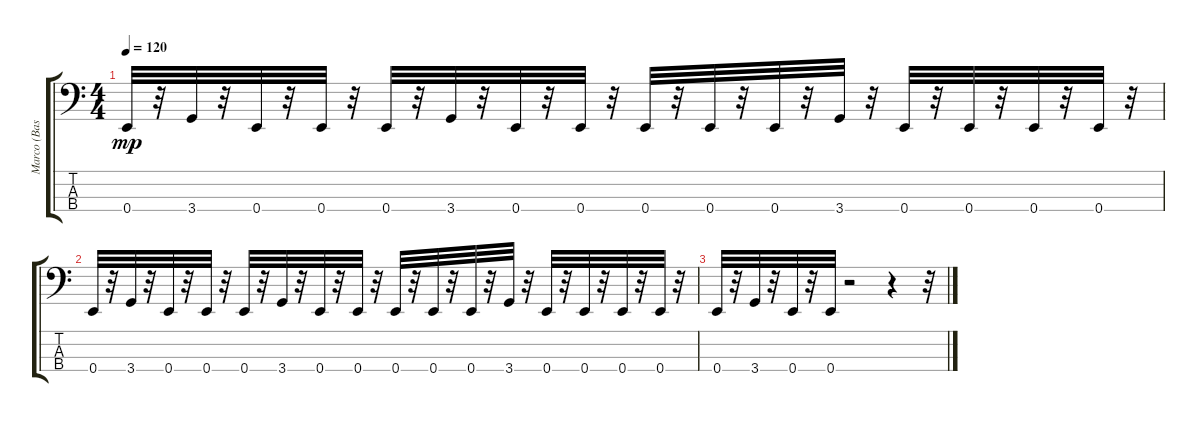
\track ("Marco (Bass)" "Marco (Bas") {instrument electricbasspick}
\staff {score tabs}
\tuning (G2 D2 A1 E1) {hide}
\ts (4 4)
\tempo 120
\clef f4
\ks c
0.4.32{dy mp} r.32 3.4.32 r.32 0.4.32 r.32 0.4.32 r.32 0.4.32 r.32 3.4.32 r.32 0.4.32 r.32 0.4.32 r.32 0.4.32 r.32 0.4.32 r.32 0.4.32 r.32 3.4.32 r.32 0.4.32 r.32 0.4.32 r.32 0.4.32 r.32 0.4.32 r.32 |
0.4.32 r.32 3.4.32 r.32 0.4.32 r.32 0.4.32 r.32 0.4.32 r.32 3.4.32 r.32 0.4.32 r.32 0.4.32 r.32 0.4.32 r.32 0.4.32 r.32 0.4.32 r.32 3.4.32 r.32 0.4.32 r.32 0.4.32 r.32 0.4.32 r.32 0.4.32 r.32 |
0.4.32 r.32 3.4.32 r.32 0.4.32 r.32 0.4.32 r.2 r.4 r.32
